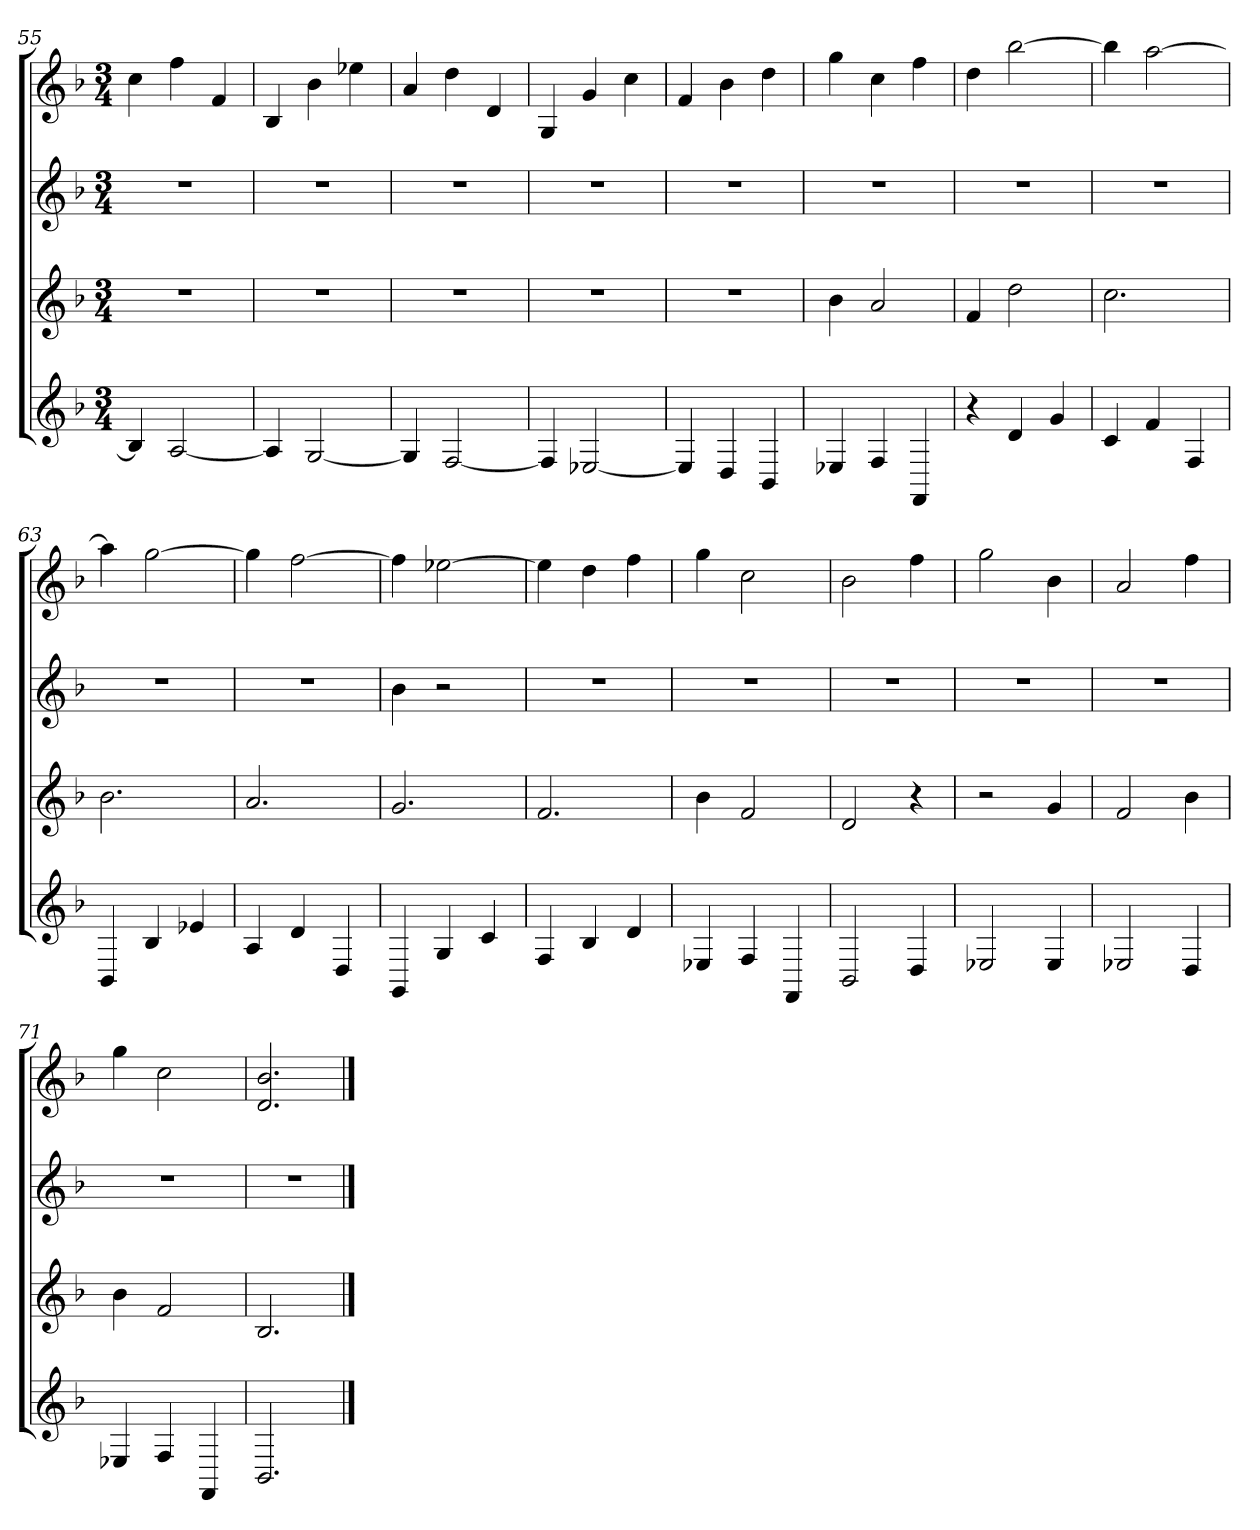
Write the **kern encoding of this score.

**kern	**kern	**kern	**kern
*part4	*part3	*part2	*part1
*staff4	*staff3	*staff2	*staff1
*k[b-]	*k[b-]	*k[b-]	*k[b-]
*F:	*F:	*F:	*F:
*M3/4	*M3/4	*M3/4	*M3/4
=55	=55	=55	=55
4B-]	2.r	2.r	4cc
[2A	.	.	4ff
.	.	.	4f
=56	=56	=56	=56
4A]	2.r	2.r	4B-
[2G	.	.	4b-
.	.	.	4ee-X
=57	=57	=57	=57
4G]	2.r	2.r	4a
[2F	.	.	4dd
.	.	.	4d
=58	=58	=58	=58
4F]	2.r	2.r	4G
[2E-X	.	.	4g
.	.	.	4cc
=59	=59	=59	=59
4E-]	2.r	2.r	4f
4D	.	.	4b-
4BB-	.	.	4dd
=60	=60	=60	=60
4E-X	4b-	2.r	4gg
4F	2a	.	4cc
4FF	.	.	4ff
=61	=61	=61	=61
4r	4f	2.r	4dd
4d	2dd	.	[2bb-
4g	.	.	.
=62	=62	=62	=62
4c	2.cc	2.r	4bb-]
4f	.	.	[2aa
4F	.	.	.
=63	=63	=63	=63
4BB-	2.b-	2.r	4aa]
4B-	.	.	[2gg
4e-X	.	.	.
=64	=64	=64	=64
4A	2.a	2.r	4gg]
4d	.	.	[2ff
4D	.	.	.
=65	=65	=65	=65
4GG	2.g	4b-	4ff]
4G	.	2r	[2ee-X
4c	.	.	.
=66	=66	=66	=66
4F	2.f	2.r	4ee-]
4B-	.	.	4dd
4d	.	.	4ff
=67	=67	=67	=67
4E-X	4b-	2.r	4gg
4F	2f	.	2cc
4FF	.	.	.
=68	=68	=68	=68
2BB-	2d	2.r	2b-
4D	4r	.	4ff
=69	=69	=69	=69
2E-X	2r	2.r	2gg
4E-	4g	.	4b-
=70	=70	=70	=70
2E-X	2f	2.r	2a
4D	4b-	.	4ff
=71	=71	=71	=71
4E-X	4b-	2.r	4gg
4F	2f	.	2cc
4FF	.	.	.
=72	=72	=72	=72
2.BB-	2.B-	2.r	2.d 2.b-
==	==	==	==
*-	*-	*-	*-
